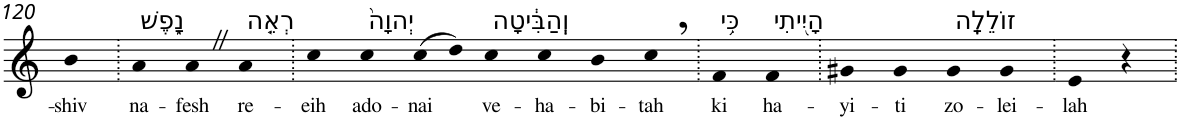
**kern	**text
*part1	*part1
*staff1	*staff1
*I"Piano	*
*I'Pno	*
!!LO:PB:g=z
*clefG2	*
*k[]	*
=120	=120
!	!LO:LY:b
4b	-shiv
=121.	=121.
!LO:TX:a:t=נָ֑פֶשׁ	!
!	!LO:LY:b
4a	na-
!	!LO:LY:b
4aZ	-fesh
!LO:TX:a:t=רְאֵ֤ה	!
!	!LO:LY:b
4a	re-
=122.	=122.
!	!LO:LY:b
4cc	-eih
!LO:TX:a:t=יְהוָה֙	!
!	!LO:LY:b
4cc	ado-
!	!LO:LY:b
(>8cc	-nai
8dd)	.
!LO:TX:a:t=וְֽהַבִּ֔יטָה	!
!	!LO:LY:b
4cc	ve-
!	!LO:LY:b
4cc	-ha-
!	!LO:LY:b
4b	-bi-
!	!LO:LY:b
4cc,	-tah
=123.	=123.
!LO:TX:a:t=כִּ֥י	!
!	!LO:LY:b
4f	ki
!LO:TX:a:t=הָיִ֖יתִי	!
!	!LO:LY:b
4f	ha-
=124.	=124.
!	!LO:LY:b
4g#X	-yi-
!	!LO:LY:b
4g#	-ti
!LO:TX:a:t=זוֹלֵלָֽה	!
!	!LO:LY:b
4g#	zo-
!	!LO:LY:b
4g#	-lei-
=125.	=125.
!	!LO:LY:b
4e	-lah
4r	.
=.	=.
*-	*-
